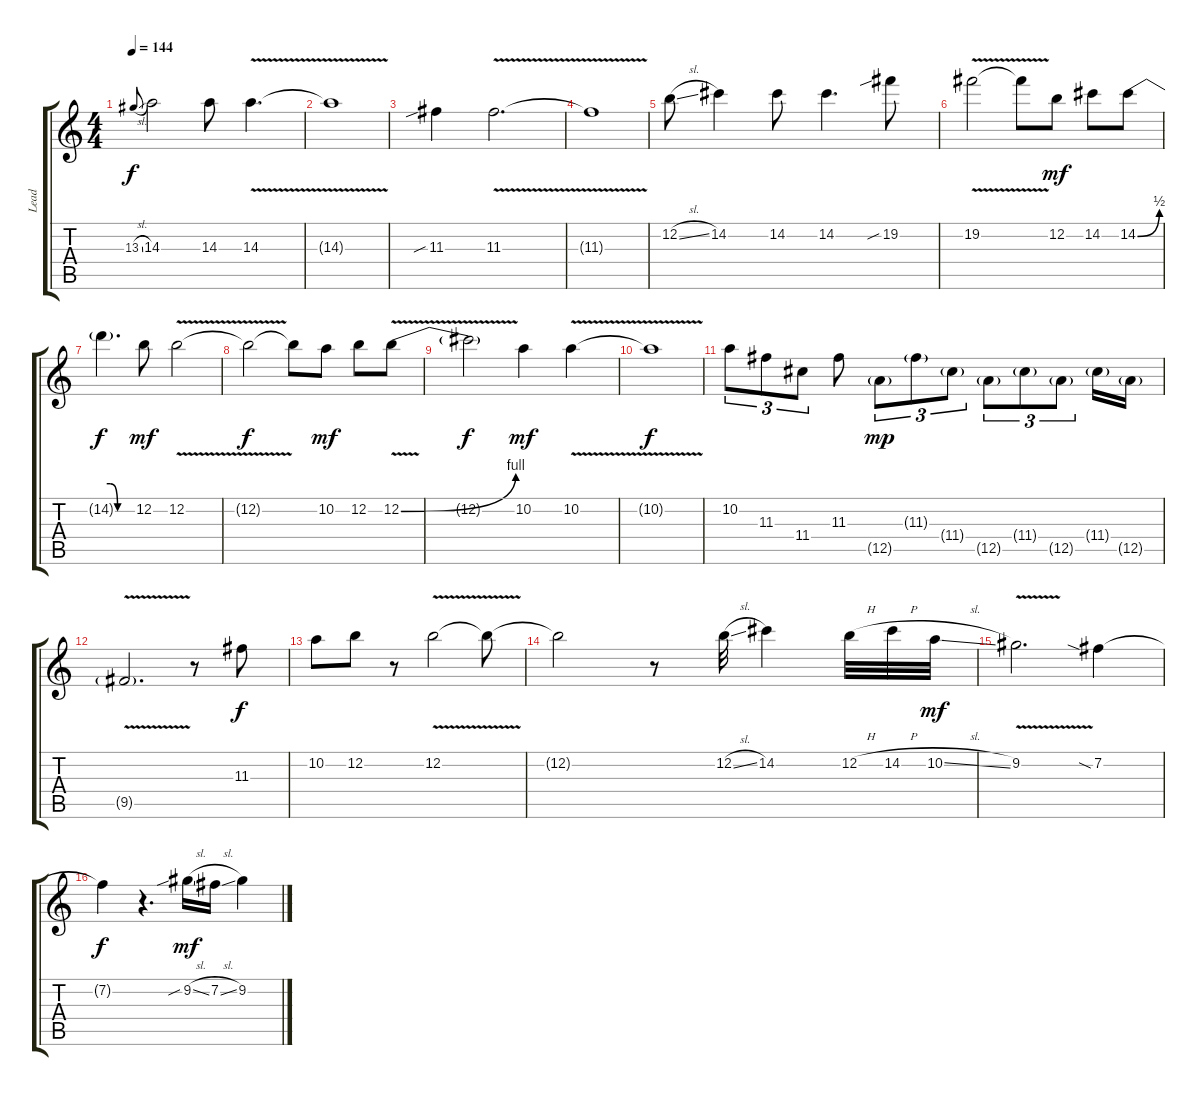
\track ("Lead" "Lead") {instrument overdrivenguitar}
\staff {score tabs}
\tuning (E4 B3 G3 D3 A2 E2) {hide}
\ts (4 4)
\tempo 144
\clef g2
\ks c
13.3{sl}.8{gr onbeat dy f} 14.3.2 14.3.8 14.3{v}.4{d} |
14.3{t}.1 |
11.3{sib}.4 11.3{v}.2{d} |
11.3{t}.1 |
12.2{sl}.8 14.2.4 14.2.8 14.2.4{d} 19.2{sib}.8 |
19.2{v}.2 19.2{t}.8 12.2.8{dy mf} 14.2.8 14.2{be (bend 0 0 60 2)}.8 |
14.2{be (custom 0 2 15 2 30 0 60 0) t}.4{d dy f} 12.2.8{dy mf} 12.2{v}.2 |
12.2{t}.2{dy f} 12.2{t}.8 10.2.8{dy mf} 12.2.8 12.2{be (bend 0 0 60 4) v}.8 |
12.2{t}.2{dy f} 10.2.4{dy mf} 10.2{v}.4 |
10.2{t}.1{dy f} |
10.2.8{tu (3 2)} 11.3.8{tu (3 2)} 11.4.8{tu (3 2)} 11.3.8 12.5{g}.8{tu (3 2) dy mp} 11.3{g}.8{tu (3 2)} 11.4{g}.8{tu (3 2)} 12.5{g}.8{tu (3 2)} 11.4{g}.8{tu (3 2)} 12.5{g}.8{tu (3 2)} 11.4{g}.16 12.5{g}.16 |
9.5{v g}.2{d} r.8 11.3.8{dy f} |
10.2.8 12.2.8 r.8 12.2{v}.2 12.2{t}.8 |
12.2{t}.2 r.8 12.2{sl}.32 14.2.4 12.2{h}.32 14.2{h}.32 10.2{sl}.32{dy mf} |
9.2{v}.2{d} 7.2{sia}.4 |
7.2{t}.4{dy f} r.4{d} 9.2{sib sl}.16{dy mf} 7.2{sl}.16 9.2.4
